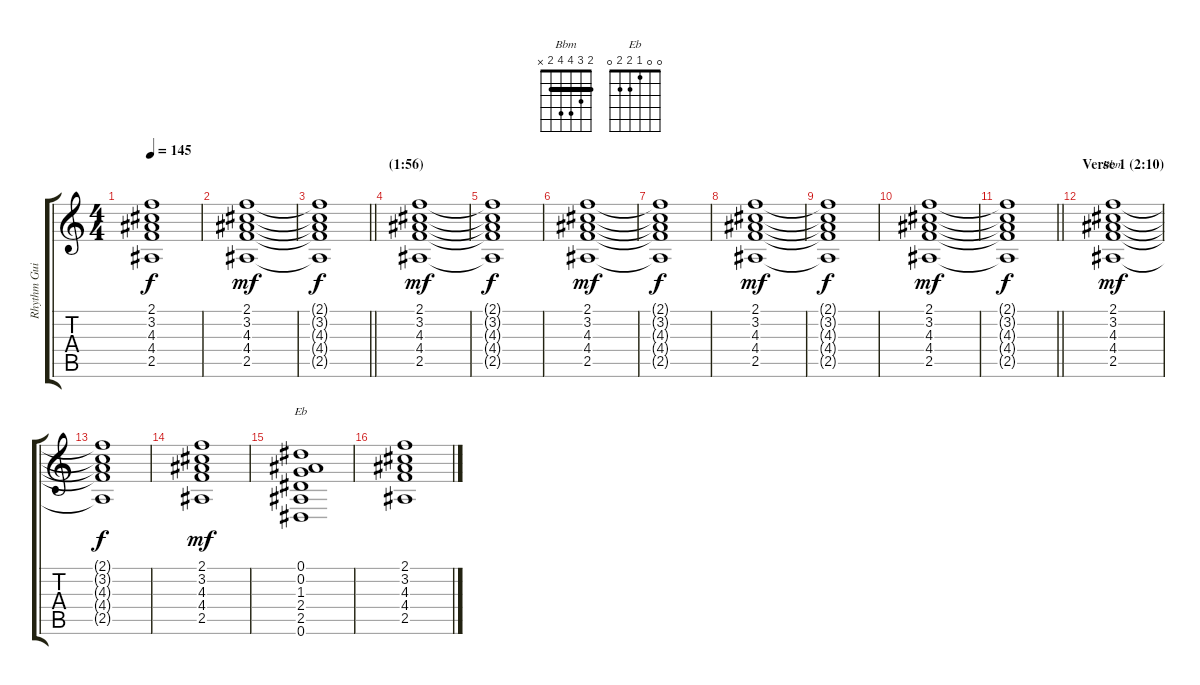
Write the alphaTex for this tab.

\track ("Rhythm Guitar" "Rhythm Gui") {instrument electricguitarjazz}
\staff {score tabs}
\tuning (Eb4 Bb3 Gb3 Db3 Ab2 Eb2) {hide}
\chord ("Bbm" 2 3 4 4 2 x) {barre 2}
\chord ("Eb" 0 0 1 2 2 0)
\ts (4 4)
\tempo 145
\clef g2
\ks c
(2.1{t} 3.2{t} 4.3{t} 4.4{t} 2.5{t}).1{dy f} |
(2.1 3.2 4.3 4.4 2.5).1{dy mf} |
\barLineRight lightlight
(2.1{t} 3.2{t} 4.3{t} 4.4{t} 2.5{t}).1{dy f} |
\section ("" "(1:56)")
(2.1 3.2 4.3 4.4 2.5).1{dy mf} |
(2.1{t} 3.2{t} 4.3{t} 4.4{t} 2.5{t}).1{dy f} |
(2.1 3.2 4.3 4.4 2.5).1{dy mf} |
(2.1{t} 3.2{t} 4.3{t} 4.4{t} 2.5{t}).1{dy f} |
(2.1 3.2 4.3 4.4 2.5).1{dy mf} |
(2.1{t} 3.2{t} 4.3{t} 4.4{t} 2.5{t}).1{dy f} |
(2.1 3.2 4.3 4.4 2.5).1{dy mf} |
\barLineRight lightlight
(2.1{t} 3.2{t} 4.3{t} 4.4{t} 2.5{t}).1{dy f} |
\section ("" "Verse 1 (2:10)")
(2.1 3.2 4.3 4.4 2.5).1{ch "Bbm" dy mf} |
(2.1{t} 3.2{t} 4.3{t} 4.4{t} 2.5{t}).1{dy f} |
(2.1 3.2 4.3 4.4 2.5).1{dy mf} |
(0.1 0.2 1.3 2.4 2.5 0.6).1{ch "Eb"} |
(2.1 3.2 4.3 4.4 2.5).1
